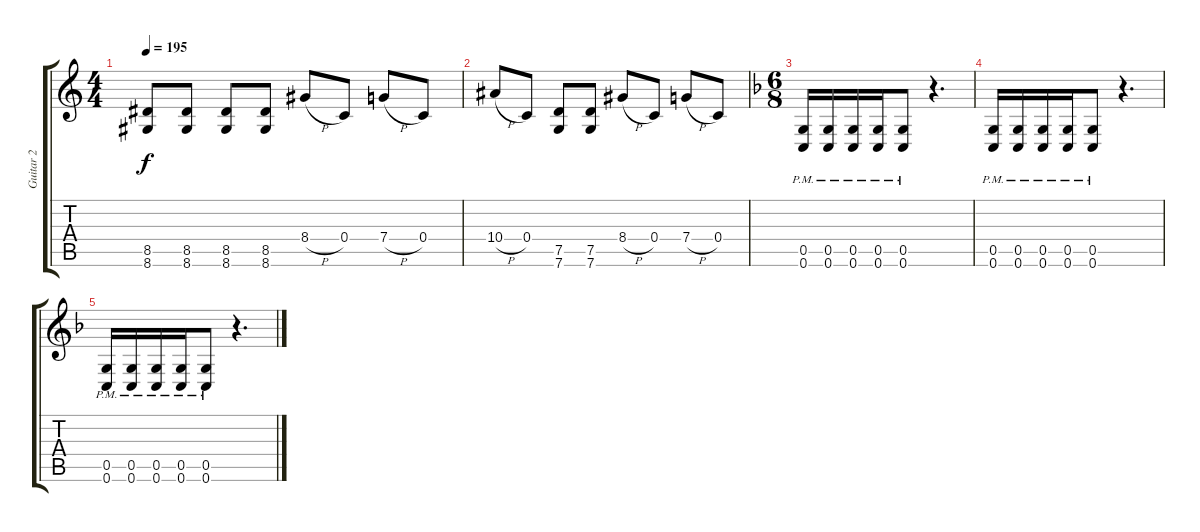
\track ("Guitar 2" "Guitar 2") {instrument distortionguitar}
\staff {score tabs}
\tuning (D4 A3 F3 C3 G2 C2) {hide}
\ts (4 4)
\tempo 195
\clef g2
\ks c
(8.5 8.6).8{dy f} (8.5 8.6).8 (8.5 8.6).8 (8.5 8.6).8 8.4{h}.8 0.4.8 7.4{h}.8 0.4.8 |
10.4{h}.8 0.4.8 (7.5 7.6).8 (7.5 7.6).8 8.4{h}.8 0.4.8 7.4{h}.8 0.4.8 |
\ts (6 8)
\ks f
(0.5{pm} 0.6{pm}).16 (0.5{pm} 0.6{pm}).16 (0.5{pm} 0.6{pm}).16 (0.5{pm} 0.6{pm}).16 (0.5{pm} 0.6{pm}).8 r.4{d} |
(0.5{pm} 0.6{pm}).16 (0.5{pm} 0.6{pm}).16 (0.5{pm} 0.6{pm}).16 (0.5{pm} 0.6{pm}).16 (0.5{pm} 0.6{pm}).8 r.4{d} |
(0.5{pm} 0.6{pm}).16 (0.5{pm} 0.6{pm}).16 (0.5{pm} 0.6{pm}).16 (0.5{pm} 0.6{pm}).16 (0.5{pm} 0.6{pm}).8 r.4{d}
